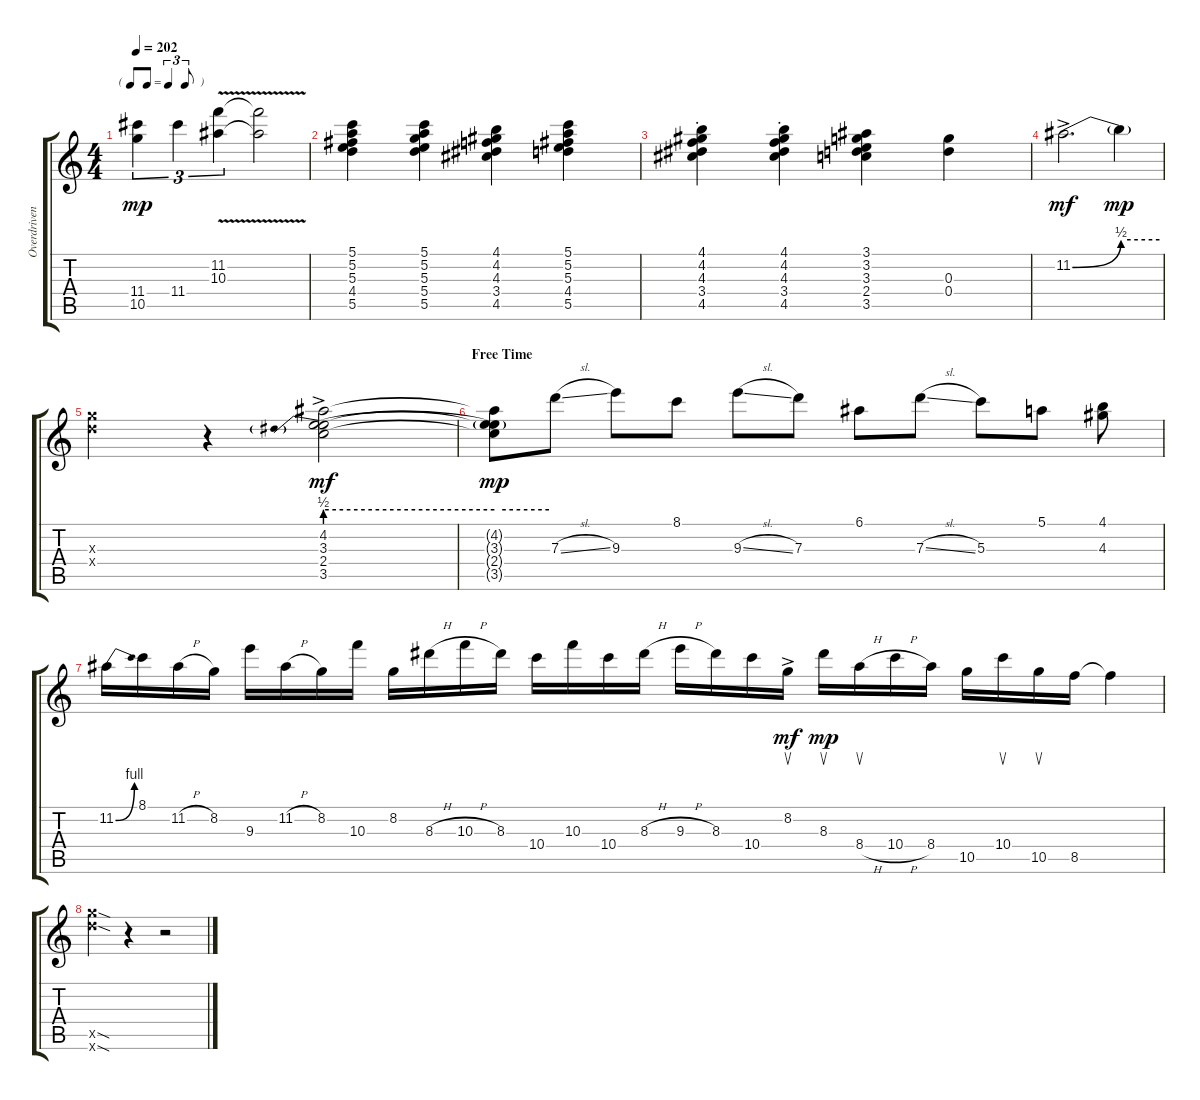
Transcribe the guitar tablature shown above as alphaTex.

\track ("Overdriven Gtr." "Overdriven") {instrument overdrivenguitar}
\staff {score tabs}
\tuning (E4 B3 G4 D4 A3 E3) {hide}
\ts (4 4)
\tf triplet8th
\tempo 202
\clef g2
\ks c
(11.4 10.5).4{tu (3 2) dy mp} 11.4.4{tu (3 2)} (11.2{v} 10.3{v}).4{tu (3 2)} (11.2{v t} 10.3{v t}).2 |
(5.1 5.2 5.3 4.4 5.5).4 (5.1 5.2 5.3 5.4 5.5).4 (4.1 4.2 4.3 3.4 4.5).4 (5.1 5.2 5.3 4.4 5.5).4 |
(4.1{st} 4.2{st} 4.3{st} 3.4{st} 4.5{st}).4 (4.1{st} 4.2{st} 4.3{st} 3.4{st} 4.5{st}).4 (3.1 3.2 3.3 2.4 3.5).4 (0.3 0.4).4 |
11.2{be (bend 0 0 60 2) ac}.2{d dy mf} 11.2{be (hold 0 2 60 2) t}.4{dy mp} |
(0.3{x} 0.4{x}).4 r.4 (4.2{be (prebend 0 2 60 2) ac} 3.3{ac} 2.4{ac} 3.5{ac}).2{dy mf} |
\section ("" "Free Time")
(4.2{be (hold 0 2 60 2) t} 3.3{t} 2.4{t} 3.5{t}).8{dy mp} 7.3{sl}.8 9.3.8 8.1.8 9.3{sl}.8 7.3.8 6.1.8 7.3{sl}.8 5.3.8 5.1.8 (4.1 4.3).8 |
11.2{be (bend 0 0 60 4)}.16 8.1.16 11.2{h}.16 8.2.16 9.3.16 11.2{h}.16 8.2.16 10.3.16 8.2.16 8.3{h}.16 10.3{h}.16 8.3.16 10.4.16 10.3.16 10.4.16 8.3{h}.16 9.3{h}.16 8.3.16 10.4.16 8.2{ac}.16{su dy mf} 8.3.16{su dy mp} 8.4{h}.16{su} 10.4{h}.16 8.4.16 10.5.16 10.4.16{su} 10.5.16{su} 8.5.16 8.5{t}.4 |
(10.5{sod x} 10.6{sod x}).4 r.4 r.2
